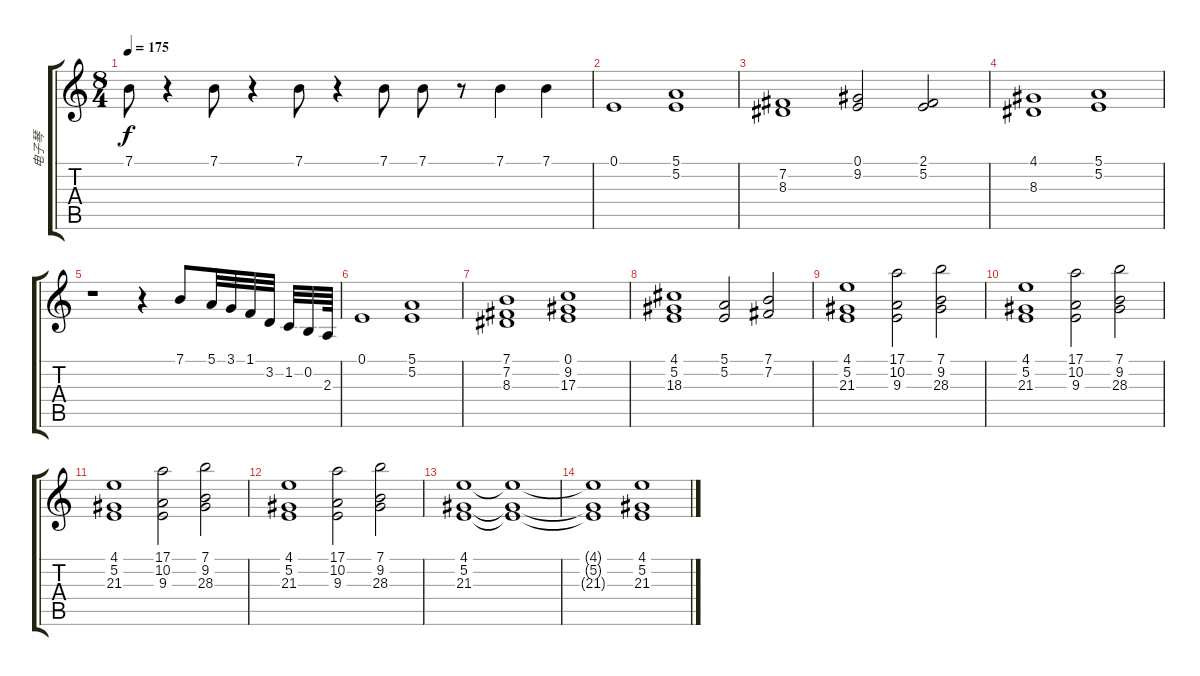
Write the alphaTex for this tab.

\track ("电子琴" "电子琴") {instrument stringensemble1}
\staff {score tabs}
\tuning (E4 B3 G3 D3 A2 E2) {hide}
\ts (8 4)
\tempo 175
\clef g2
\ks c
7.1.8{dy f} r.4 7.1.8 r.4 7.1.8 r.4 7.1.8 7.1.8 r.8 7.1.4 7.1.4 |
0.1.1 (5.1 5.2).1 |
(7.2 8.3).1 (0.1 9.2).2 (2.1 5.2).2 |
(4.1 8.3).1 (5.1 5.2).1 |
r.1 r.4 7.1.8 5.1.32 3.1.32 1.1.32 3.2.32 1.2.32 0.2.32 2.3.64 |
0.1.1 (5.1 5.2).1 |
(7.1 7.2 8.3).1 (0.1 9.2 17.3).1 |
(4.1 5.2 18.3).1 (5.1 5.2).2 (7.1 7.2).2 |
(4.1 5.2 21.3).1 (17.1 10.2 9.3).2 (7.1 9.2 28.3).2 |
(4.1 5.2 21.3).1 (17.1 10.2 9.3).2 (7.1 9.2 28.3).2 |
(4.1 5.2 21.3).1 (17.1 10.2 9.3).2 (7.1 9.2 28.3).2 |
(4.1 5.2 21.3).1 (17.1 10.2 9.3).2 (7.1 9.2 28.3).2 |
(4.1 5.2 21.3).1 (4.1{t} 5.2{t} 21.3{t}).1 |
(4.1{t} 5.2{t} 21.3{t}).1 (4.1 5.2 21.3).1
